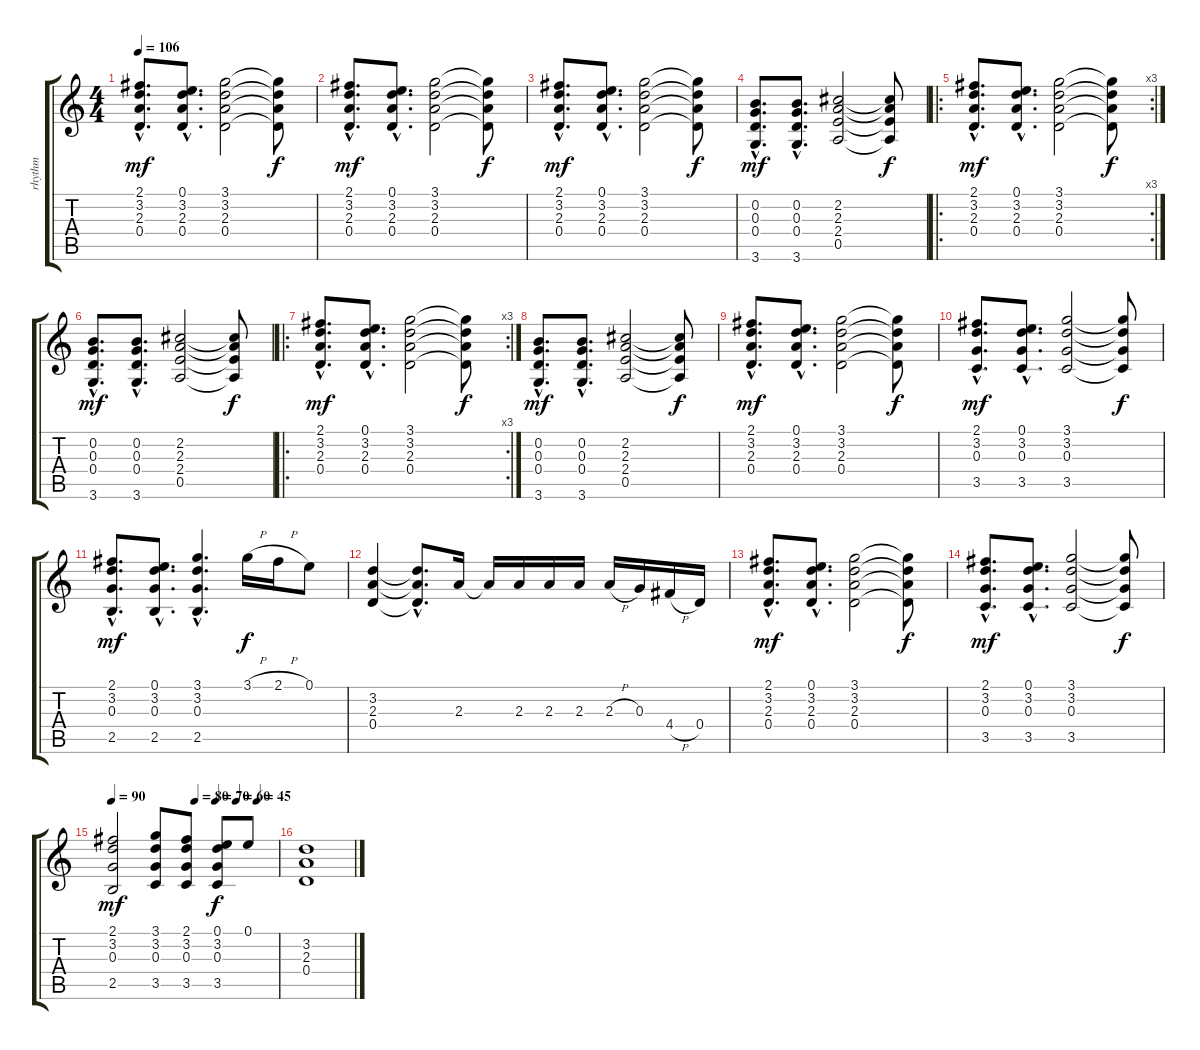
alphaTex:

\track ("rhythm" "rhythm") {instrument distortionguitar}
\staff {score tabs}
\tuning (E4 B3 G3 D3 A2 E2) {hide}
\ts (4 4)
\tempo 106
\clef g2
\ks c
(2.1{hac} 3.2{hac} 2.3{hac} 0.4{hac}).8{d dy mf} (0.1{hac} 3.2{hac} 2.3{hac} 0.4{hac}).8{d} (3.1 3.2 2.3 0.4).2 (3.1{t} 3.2{t} 2.3{t} 0.4{t}).8{dy f} |
(2.1{hac} 3.2{hac} 2.3{hac} 0.4{hac}).8{d dy mf} (0.1{hac} 3.2{hac} 2.3{hac} 0.4{hac}).8{d} (3.1 3.2 2.3 0.4).2 (3.1{t} 3.2{t} 2.3{t} 0.4{t}).8{dy f} |
(2.1{hac} 3.2{hac} 2.3{hac} 0.4{hac}).8{d dy mf} (0.1{hac} 3.2{hac} 2.3{hac} 0.4{hac}).8{d} (3.1 3.2 2.3 0.4).2 (3.1{t} 3.2{t} 2.3{t} 0.4{t}).8{dy f} |
(0.2{hac} 0.3{hac} 0.4{hac} 3.6{hac}).8{d dy mf} (0.2{hac} 0.3{hac} 0.4{hac} 3.6{hac}).8{d} (2.2 2.3 2.4 0.5).2 (2.2{t} 2.3{t} 2.4{t} 0.5{t}).8{dy f} |
\ro
\rc 3
(2.1{hac} 3.2{hac} 2.3{hac} 0.4{hac}).8{d dy mf} (0.1{hac} 3.2{hac} 2.3{hac} 0.4{hac}).8{d} (3.1 3.2 2.3 0.4).2 (3.1{t} 3.2{t} 2.3{t} 0.4{t}).8{dy f} |
(0.2{hac} 0.3{hac} 0.4{hac} 3.6{hac}).8{d dy mf} (0.2{hac} 0.3{hac} 0.4{hac} 3.6{hac}).8{d} (2.2 2.3 2.4 0.5).2 (2.2{t} 2.3{t} 2.4{t} 0.5{t}).8{dy f} |
\ro
\rc 3
(2.1{hac} 3.2{hac} 2.3{hac} 0.4{hac}).8{d dy mf} (0.1{hac} 3.2{hac} 2.3{hac} 0.4{hac}).8{d} (3.1 3.2 2.3 0.4).2 (3.1{t} 3.2{t} 2.3{t} 0.4{t}).8{dy f} |
(0.2{hac} 0.3{hac} 0.4{hac} 3.6{hac}).8{d dy mf} (0.2{hac} 0.3{hac} 0.4{hac} 3.6{hac}).8{d} (2.2 2.3 2.4 0.5).2 (2.2{t} 2.3{t} 2.4{t} 0.5{t}).8{dy f} |
(2.1{hac} 3.2{hac} 2.3{hac} 0.4{hac}).8{d dy mf} (0.1{hac} 3.2{hac} 2.3{hac} 0.4{hac}).8{d} (3.1 3.2 2.3 0.4).2 (3.1{t} 3.2{t} 2.3{t} 0.4{t}).8{dy f} |
(2.1{hac} 3.2{hac} 0.3{hac} 3.5{hac}).8{d dy mf} (0.1{hac} 3.2{hac} 0.3{hac} 3.5{hac}).8{d} (3.1 3.2 0.3 3.5).2 (3.1{t} 3.2{t} 0.3{t} 3.5{t}).8{dy f} |
(2.1{hac} 3.2{hac} 0.3{hac} 2.5{hac}).8{d dy mf} (0.1{hac} 3.2{hac} 0.3{hac} 2.5{hac}).8{d} (3.1{hac} 3.2{hac} 0.3{hac} 2.5{hac}).4{d} 3.1{h}.16{dy f} 2.1{h}.16 0.1.8 |
(3.2 2.3 0.4).4 (3.2{hac t} 2.3{hac t} 0.4{hac t}).8{d} 2.3.16 2.3{t}.16 2.3.16 2.3.16 2.3.16 2.3{h}.16 0.3.16 4.4{h}.16 0.4.16 |
(2.1{hac} 3.2{hac} 2.3{hac} 0.4{hac}).8{d dy mf} (0.1{hac} 3.2{hac} 2.3{hac} 0.4{hac}).8{d} (3.1 3.2 2.3 0.4).2 (3.1{t} 3.2{t} 2.3{t} 0.4{t}).8{dy f} |
(2.1{hac} 3.2{hac} 0.3{hac} 3.5{hac}).8{d dy mf} (0.1{hac} 3.2{hac} 0.3{hac} 3.5{hac}).8{d} (3.1 3.2 0.3 3.5).2 (3.1{t} 3.2{t} 0.3{t} 3.5{t}).8{dy f} |
\tempo 90
\tempo (80 0.5)
\tempo (70 0.625)
\tempo (60 0.75)
\tempo (45 0.875)
(2.1 3.2 0.3 2.5).2{dy mf} (3.1 3.2 0.3 3.5).8 (2.1 3.2 0.3 3.5).8 (0.1 3.2 0.3 3.5).8{dy f} 0.1.8 |
(3.2 2.3 0.4).1
